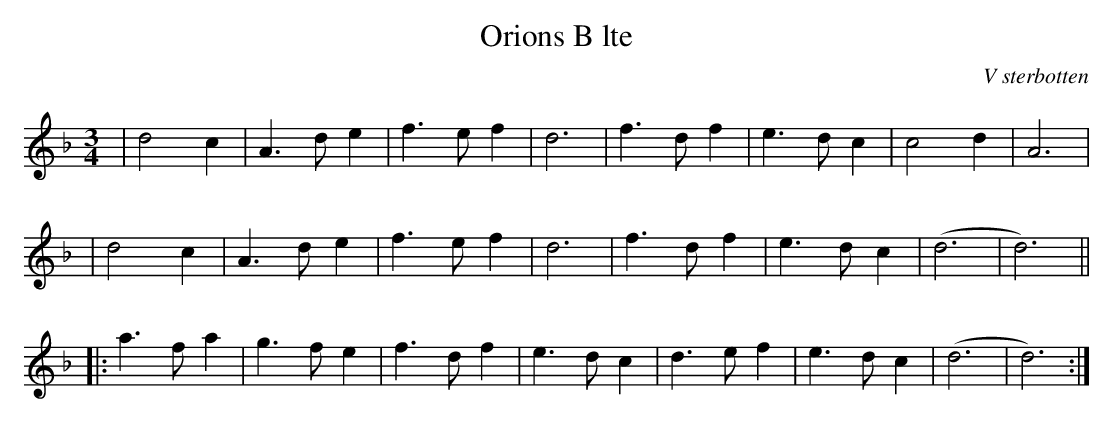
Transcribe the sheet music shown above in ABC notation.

X:1
T:Orions B lte
O:V sterbotten
M:3/4
L:1/4
K:Dm
| d2 c | A>d e | f>e f | d3 | f>d f | e>d c | c2 d | A3 |
| d2 c | A>d e | f>e f | d3 | f>d f | e>d c |(d3 | d3) ||
|: a>f a | g>f e | f>d f | e>d c | d>e f | e>d c | (d3 | d3) :|
